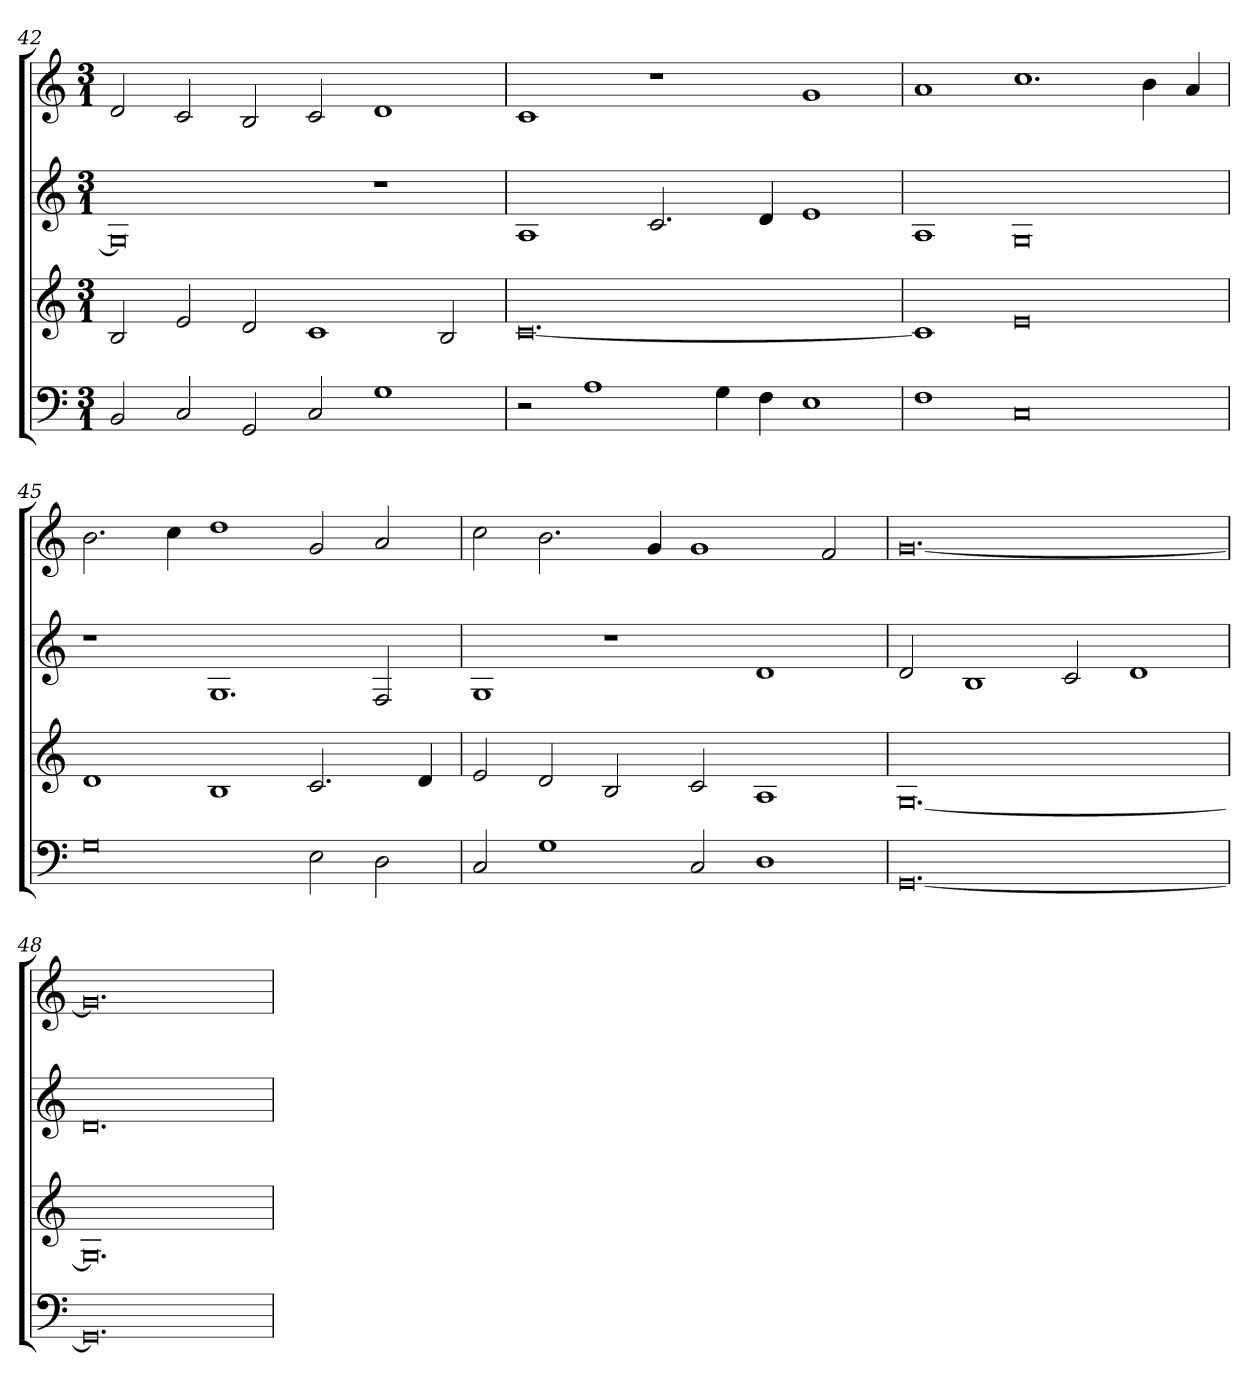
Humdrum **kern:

**kern	**kern	**kern	**kern
*part4	*part3	*part2	*part1
*staff4	*staff3	*staff2	*staff1
*clefF4	*clefG2	*clefG2	*clefG2
*M3/1	*M3/1	*M3/1	*M3/1
=42	=42	=42	=42
2BB	2B	0G]	2d
2C	2e	.	2c
2GG	2d	.	2B
2C	1c	.	2c
1G	.	1r	1d
.	2B	.	.
=43	=43	=43	=43
2r	[0.c	1A	1c
1A	.	.	.
.	.	2.c	1r
4G	.	.	.
4F	.	4d	.
1E	.	1e	1g
=44	=44	=44	=44
1F	1c]	1A	1a
0C	0e	0G	1.cc
.	.	.	4b
.	.	.	4a
=45	=45	=45	=45
0G	1d	1r	2.b
.	.	.	4cc
.	1B	1.G	1dd
2E	2.c	.	2g
2D	.	2F	2a
.	4d	.	.
=46	=46	=46	=46
2C	2e	1G	2cc
1G	2d	.	2.b
.	2B	1r	.
.	.	.	4g
2C	2c	.	1g
1D	1A	1d	.
.	.	.	2f
=47	=47	=47	=47
[0.GG	[0.G	2d	[0.g
.	.	1B	.
.	.	2c	.
.	.	1d	.
=48	=48	=48	=48
0.GG]	0.G]	0.d	0.g]
=	=	=	=
*-	*-	*-	*-
